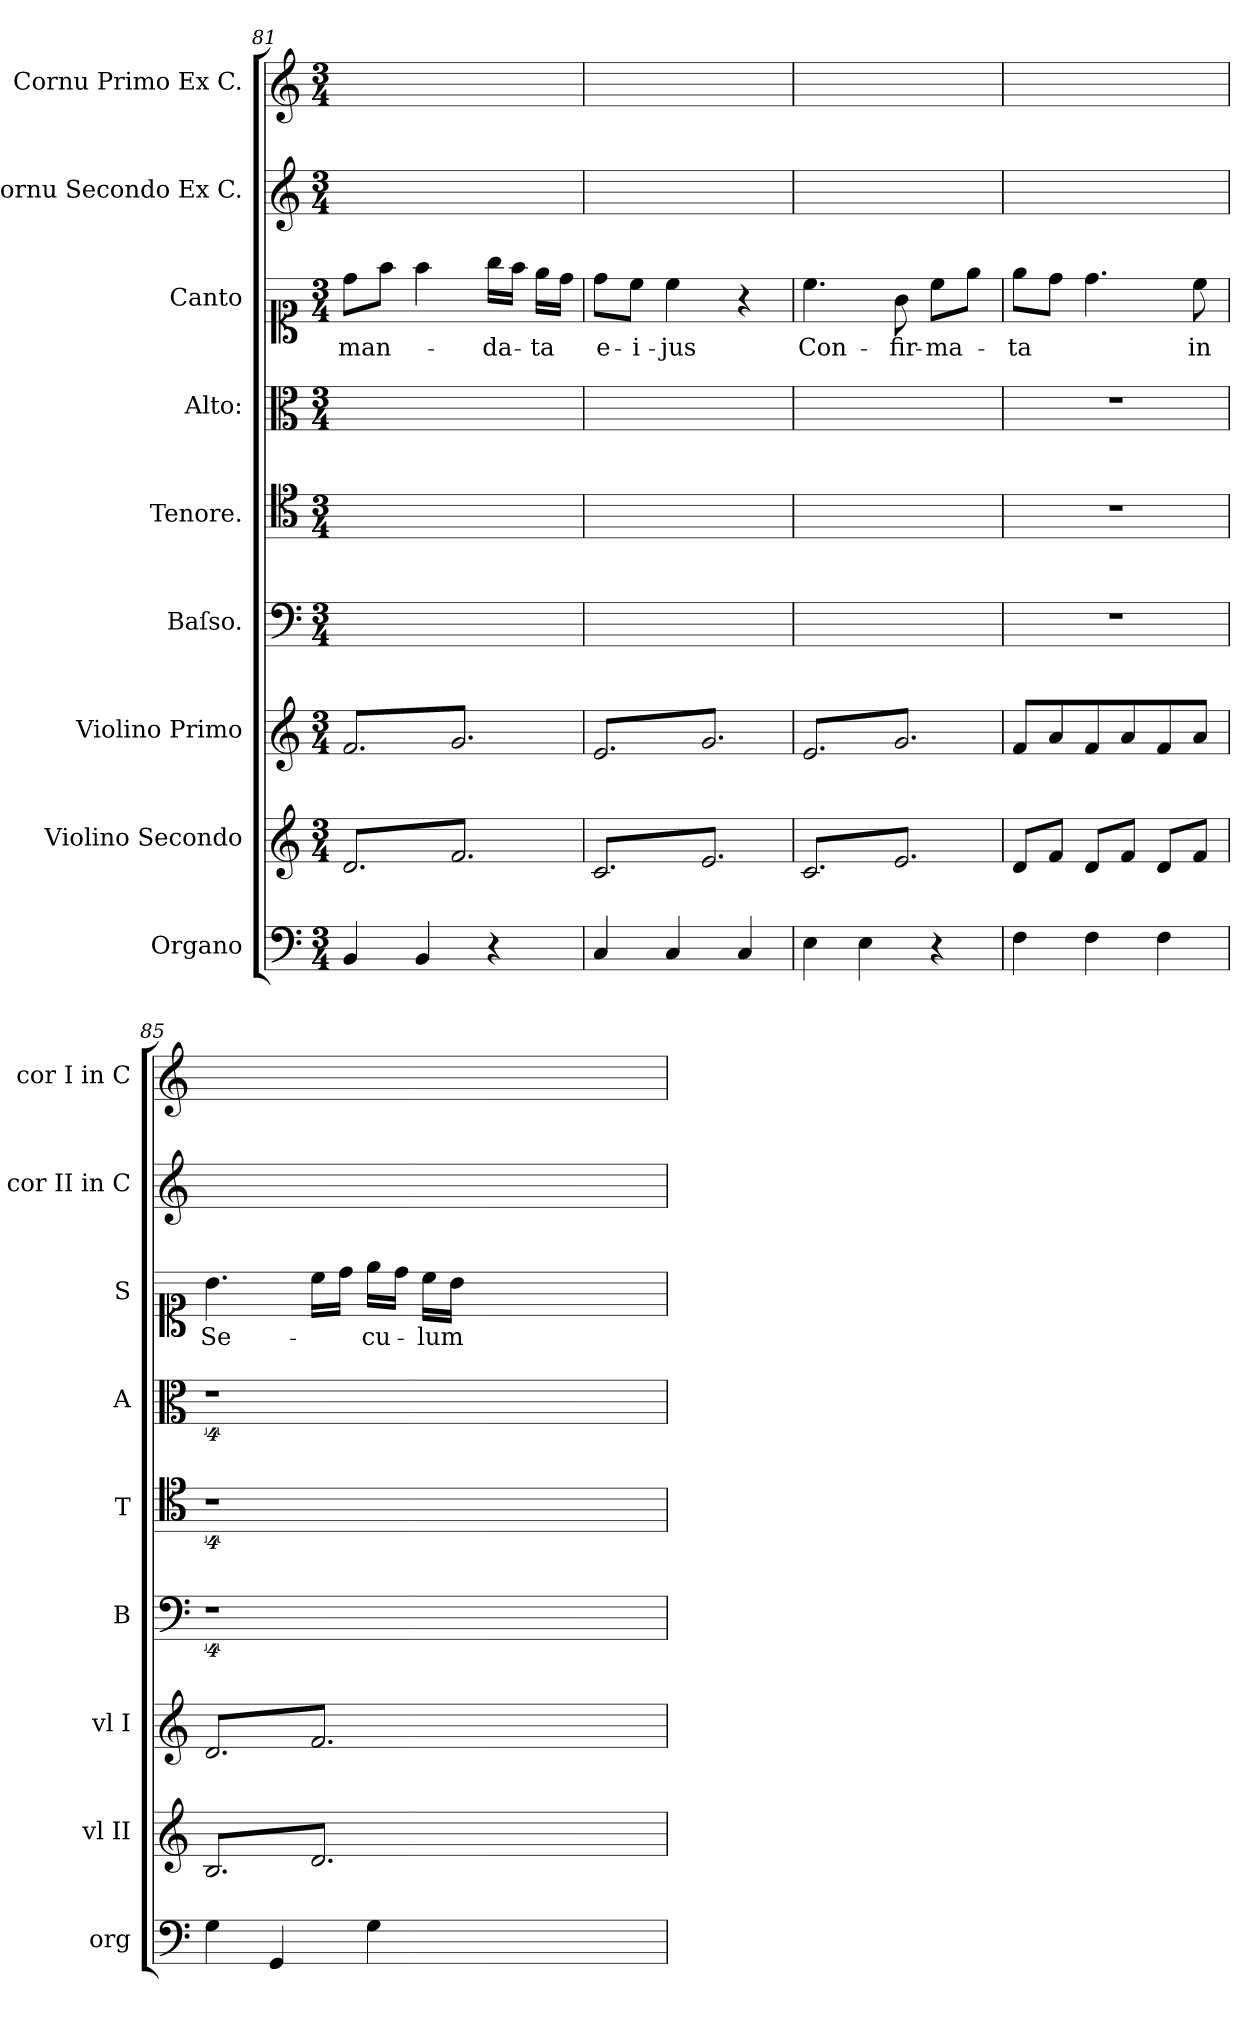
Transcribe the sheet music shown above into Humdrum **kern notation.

**kern	**kern	**kern	**kern	**kern	**kern	**kern	**text	**kern	**kern
*part9	*part8	*part7	*part6	*part5	*part4	*part3	*part3	*part2	*part1
*staff9	*staff8	*staff7	*staff6	*staff5	*staff4	*staff3	*staff3	*staff2	*staff1
*I"Organo	*I"Violino Secondo	*I"Violino Primo	*I"Baſso.	*I"Tenore.	*I"Alto:	*I"Canto	*	*I"Cornu Secondo Ex C.	*I"Cornu Primo Ex C.
*I'org	*I'vl II	*I'vl I	*I'B	*I'T	*I'A	*I'S	*	*I'cor II in C	*I'cor I in C
*clefF4	*clefG2	*clefG2	*clefF4	*clefC4	*clefC3	*clefC1	*	*clefG2	*clefG2
*k[]	*k[]	*k[]	*k[]	*k[]	*k[]	*k[]	*	*k[]	*k[]
*C:	*C:	*C:	*C:	*C:	*C:	*C:	*	*C:	*C:
*M3/4	*M3/4	*M3/4	*M3/4	*M3/4	*M3/4	*M3/4	*	*M3/4	*M3/4
=81	=81	=81	=81	=81	=81	=81	=81	=81	=81
*	*tremolo	*	*	*	*	*	*	*	*
*	*	*tremolo	*	*	*	*	*	*	*
4BB/	8d/L	8f/L	2.ryy	2.ryy	2.ryy	8dd\L	man-	2.ryy	2.ryy
.	8f/	8g/	.	.	.	8ff\J	.	.	.
4BB/	8d/	8f/	.	.	.	4ff\	.	.	.
.	8f/	8g/	.	.	.	.	.	.	.
4r	8d/	8f/	.	.	.	16gg\LL	-da-	.	.
.	.	.	.	.	.	16ff\JJ	.	.	.
.	8f/J	8g/J	.	.	.	16ee\LL	-ta	.	.
.	.	.	.	.	.	16dd\JJ	.	.	.
=82	=82	=82	=82	=82	=82	=82	=82	=82	=82
4C/	8c/L	8e/L	2.ryy	2.ryy	2.ryy	8dd\L	e-	2.ryy	2.ryy
.	8e/	8g/	.	.	.	8cc\J	-i-	.	.
4C/	8c/	8e/	.	.	.	4cc\	-jus	.	.
.	8e/	8g/	.	.	.	.	.	.	.
4C/	8c/	8e/	.	.	.	4r	.	.	.
.	8e/J	8g/J	.	.	.	.	.	.	.
=83	=83	=83	=83	=83	=83	=83	=83	=83	=83
4E\	8c/L	8e/L	2.ryy	2.ryy	2.ryy	4.cc\	Con-	2.ryy	2.ryy
.	8e/	8g/	.	.	.	.	.	.	.
4E\	8c/	8e/	.	.	.	.	.	.	.
.	8e/	8g/	.	.	.	8g\	-fir-	.	.
4r	8c/	8e/	.	.	.	8cc\L	-ma-	.	.
.	8e/J	8g/J	.	.	.	8ee\J	.	.	.
*	*	*Xtremolo	*	*	*	*	*	*	*
*	*Xtremolo	*	*	*	*	*	*	*	*
=84	=84	=84	=84	=84	=84	=84	=84	=84	=84
4F\	8d/L	8f/L	2.r	2.r	2.r	8ee\L	-ta	2.ryy	2.ryy
.	8f/J	8a/	.	.	.	8dd\J	.	.	.
4F\	8d/L	8f/	.	.	.	4.dd\	.	.	.
.	8f/J	8a/	.	.	.	.	.	.	.
4F\	8d/L	8f/	.	.	.	.	.	.	.
.	8f/J	8a/J	.	.	.	8cc\	in	.	.
=85	=85	=85	=85	=85	=85	=85	=85	=85	=85
*	*tremolo	*	*	*	*	*	*	*	*
*	*	*tremolo	*	*	*	*	*	*	*
4G\	8B/L	8d/L	4%9r	4%9r	4%9r	4.b\	Se-	2.ryy	2.ryy
.	8d/	8f/	.	.	.	.	.	.	.
4GG/	8B/	8d/	.	.	.	.	.	.	.
.	8d/	8f/	.	.	.	16cc\LL	.	.	.
.	.	.	.	.	.	16dd\JJ	.	.	.
4G\	8B/	8d/	.	.	.	16ee\LL	-cu-	.	.
.	.	.	.	.	.	16dd\JJ	.	.	.
.	8d/J	8f/J	.	.	.	16cc\LL	-lum	.	.
*	*	*Xtremolo	*	*	*	*	*	*	*
*	*Xtremolo	*	*	*	*	*	*	*	*
.	.	.	.	.	.	16b\JJ	.	.	.
1.ryy	1.ryy	1.ryy	.	.	.	1.ryy	.	1.ryy	1.ryy
.	.	.	.	.	.	.	.	.	.
.	.	.	.	.	.	.	.	.	.
=	=	=	=	=	=	=	=	=	=
*-	*-	*-	*-	*-	*-	*-	*-	*-	*-
